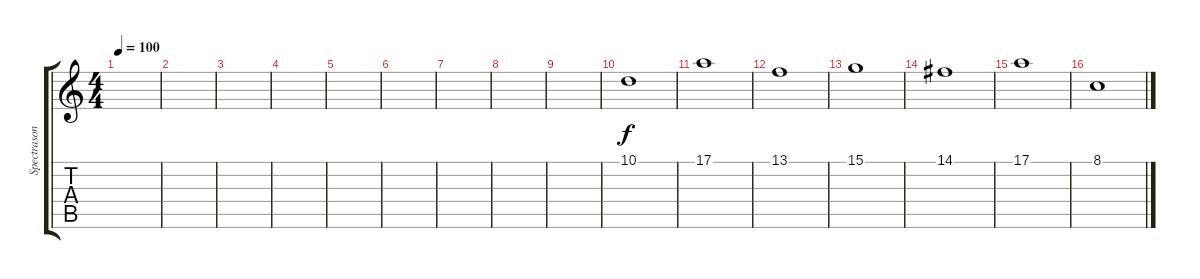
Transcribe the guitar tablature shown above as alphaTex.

\track ("Spectrasonics Omnisphere" "Spectrason") {instrument synthstrings2}
\staff {score tabs}
\tuning (E4 B3 G3 D3 A2 E2) {hide}
\ts (4 4)
\tempo 100
\clef g2
\ks c
|
|
|
|
|
|
|
|
|
10.1.1 |
17.1.1 |
13.1.1 |
15.1.1 |
14.1.1 |
17.1.1 |
8.1.1
